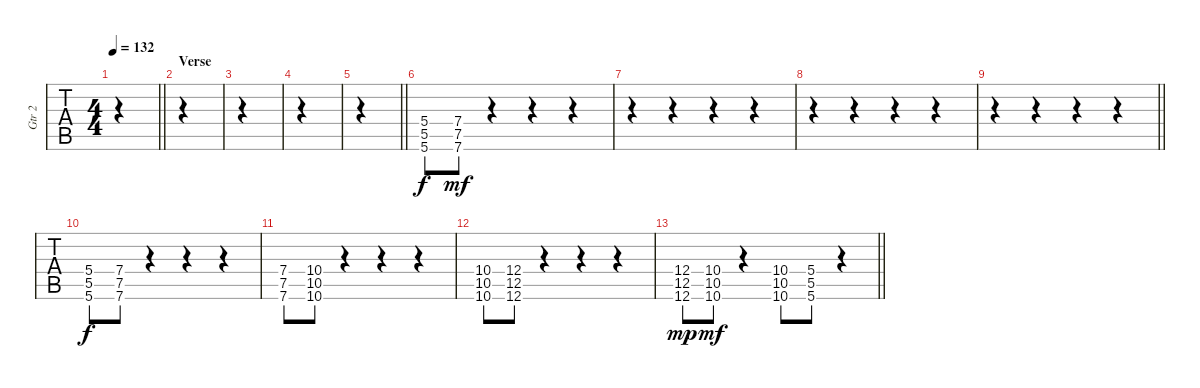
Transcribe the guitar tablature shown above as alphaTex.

\track ("Gtr 2" "Gtr 2") {instrument distortionguitar}
\staff {tabs}
\tuning (D4 A3 F3 C3 G2 C2) {hide}
\ts (4 4)
\tempo 132
\clef g2
\barLineRight lightlight
\ks bb
|
\section ("" "Verse")
|
|
|
\barLineRight lightlight
|
(5.4 5.5 5.6).8{instrument distortionguitar} (7.4 7.5 7.6).8{dy mf} r.4 r.4 r.4 |
r.4 r.4 r.4 r.4 |
r.4 r.4 r.4 r.4 |
\barLineRight lightlight
r.4 r.4 r.4 r.4 |
(5.4 5.5 5.6).8{dy f} (7.4 7.5 7.6).8 r.4 r.4 r.4 |
(7.4 7.5 7.6).8 (10.4 10.5 10.6).8 r.4 r.4 r.4 |
(10.4 10.5 10.6).8 (12.4 12.5 12.6).8 r.4 r.4 r.4 |
\barLineRight lightlight
(12.4 12.5 12.6).8{dy mp} (10.4 10.5 10.6).8{dy mf} r.4 (10.4 10.5 10.6).8 (5.4 5.5 5.6).8 r.4
